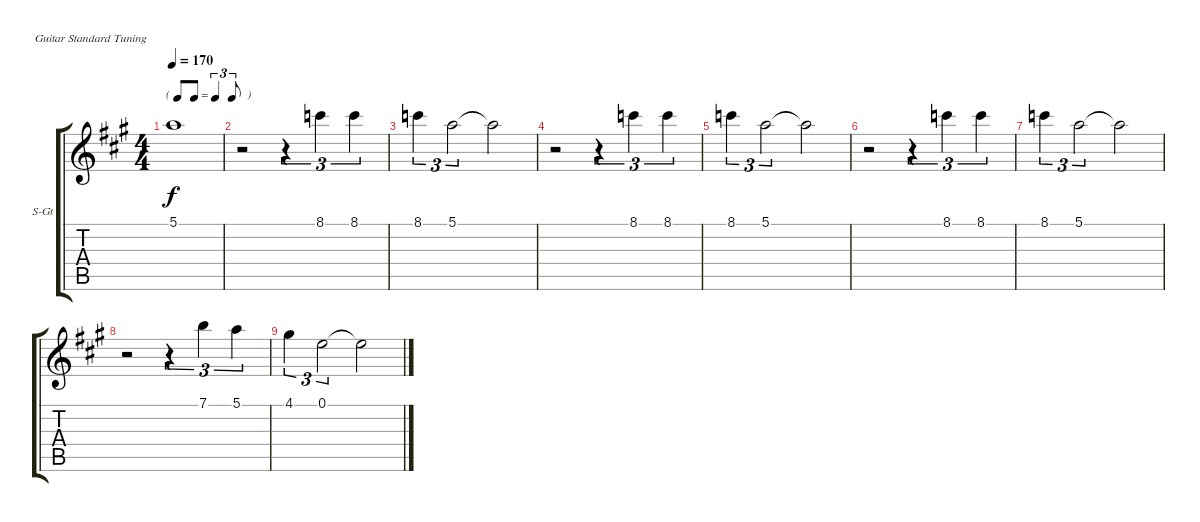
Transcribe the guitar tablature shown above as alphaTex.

\bracketExtendMode groupsimilarinstruments
\firstSystemTrackNameOrientation horizontal
\otherSystemsTrackNameOrientation horizontal
\track ("McCartney Vocal" "S-Gt") {instrument tenorsax}
\staff {score tabs}
\tuning (E4 B3 G3 D3 A2 E2)
\displaytranspose 12
\ts (4 4)
\tf triplet8th
\tempo 170
\clef g2
\ks a
5.1.1{dy f} |
r.2 r.4{tu (3 2)} 8.1.4{tu (3 2)} 8.1.4{tu (3 2)} |
8.1.4{tu (3 2)} 5.1.2{tu (3 2)} 5.1{t}.2 |
r.2 r.4{tu (3 2)} 8.1.4{tu (3 2)} 8.1.4{tu (3 2)} |
8.1.4{tu (3 2)} 5.1.2{tu (3 2)} 5.1{t}.2 |
r.2 r.4{tu (3 2)} 8.1.4{tu (3 2)} 8.1.4{tu (3 2)} |
8.1.4{tu (3 2)} 5.1.2{tu (3 2)} 5.1{t}.2 |
r.2 r.4{tu (3 2)} 7.1.4{tu (3 2)} 5.1.4{tu (3 2)} |
4.1.4{tu (3 2)} 0.1.2{tu (3 2)} 0.1{t}.2
